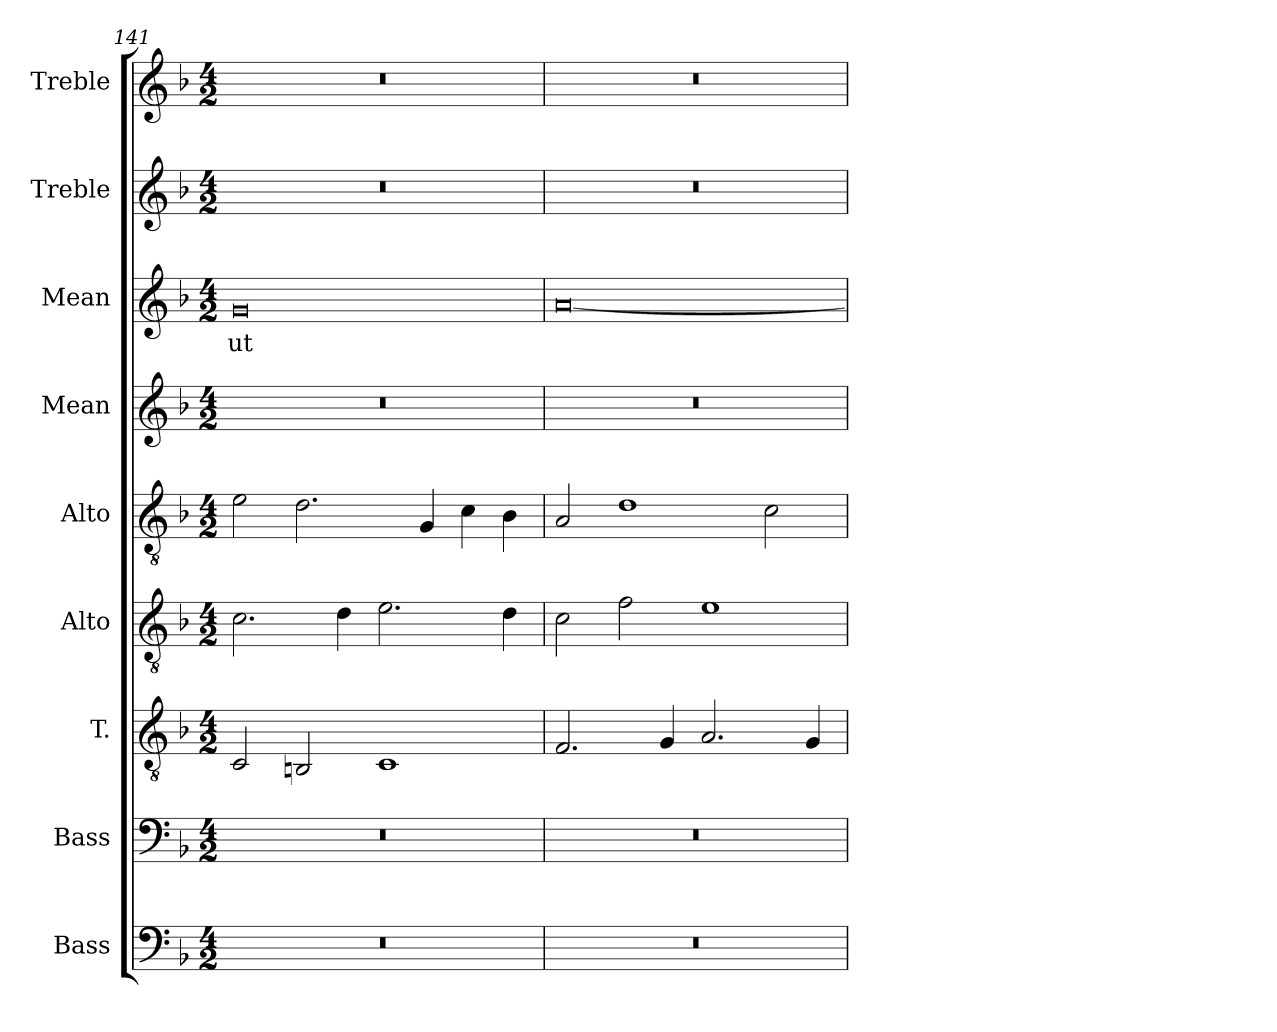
**kern	**kern	**kern	**kern	**kern	**kern	**kern	**text	**kern	**kern
*part9	*part8	*part7	*part6	*part5	*part4	*part3	*part3	*part2	*part1
*staff9	*staff8	*staff7	*staff6	*staff5	*staff4	*staff3	*staff3	*staff2	*staff1
*I"Bass	*I"Bass	*I"T.	*I"Alto	*I"Alto	*I"Mean	*I"Mean	*	*I"Treble	*I"Treble
*I'B.	*I'B.	*I'T.	*I'A2.	*I'A1.	*I'M.	*I'M.	*	*I'Tr.	*I'Tr.
*clefF4	*clefF4	*clefGv2	*clefGv2	*clefGv2	*clefG2	*clefG2	*	*clefG2	*clefG2
*	*	*ITrd7c12	*ITrd7c12	*ITrd7c12	*	*	*	*	*
*k[b-]	*k[b-]	*k[b-]	*k[b-]	*k[b-]	*k[b-]	*k[b-]	*	*k[b-]	*k[b-]
*F:	*F:	*F:	*F:	*F:	*F:	*F:	*	*F:	*F:
*M4/2	*M4/2	*M4/2	*M4/2	*M4/2	*M4/2	*M4/2	*	*M4/2	*M4/2
=141	=141	=141	=141	=141	=141	=141	=141	=141	=141
!LO:N:vis=1	!LO:N:vis=1	!	!	!	!LO:N:vis=1	!	!	!	!
!	!	!	!	!	!	!	!LO:LY:b:color=#000000	!LO:N:vis=1	!LO:N:vis=1
0r	0r	2CCi/	2.Ci\	2Ei\	0r	0gi	ut	0r	0r
.	.	2BBBni/	.	2.Di\	.	.	.	.	.
.	.	.	4Di\	.	.	.	.	.	.
.	.	1CCi	2.Ei\	.	.	.	.	.	.
.	.	.	.	4GGi/	.	.	.	.	.
.	.	.	.	4Ci\	.	.	.	.	.
.	.	.	4Di\	4BB-i\	.	.	.	.	.
=142	=142	=142	=142	=142	=142	=142	=142	=142	=142
!LO:N:vis=1	!LO:N:vis=1	!	!	!	!LO:N:vis=1	!	!	!LO:N:vis=1	!LO:N:vis=1
0r	0r	2.FFi/	2Ci\	2AAi/	0r	[<0ai	.	0r	0r
.	.	.	2Fi\	1Di	.	.	.	.	.
.	.	4GGi/	.	.	.	.	.	.	.
.	.	2.AAi/	1Ei	.	.	.	.	.	.
.	.	.	.	2Ci\	.	.	.	.	.
.	.	4GGi/	.	.	.	.	.	.	.
=	=	=	=	=	=	=	=	=	=
*-	*-	*-	*-	*-	*-	*-	*-	*-	*-
